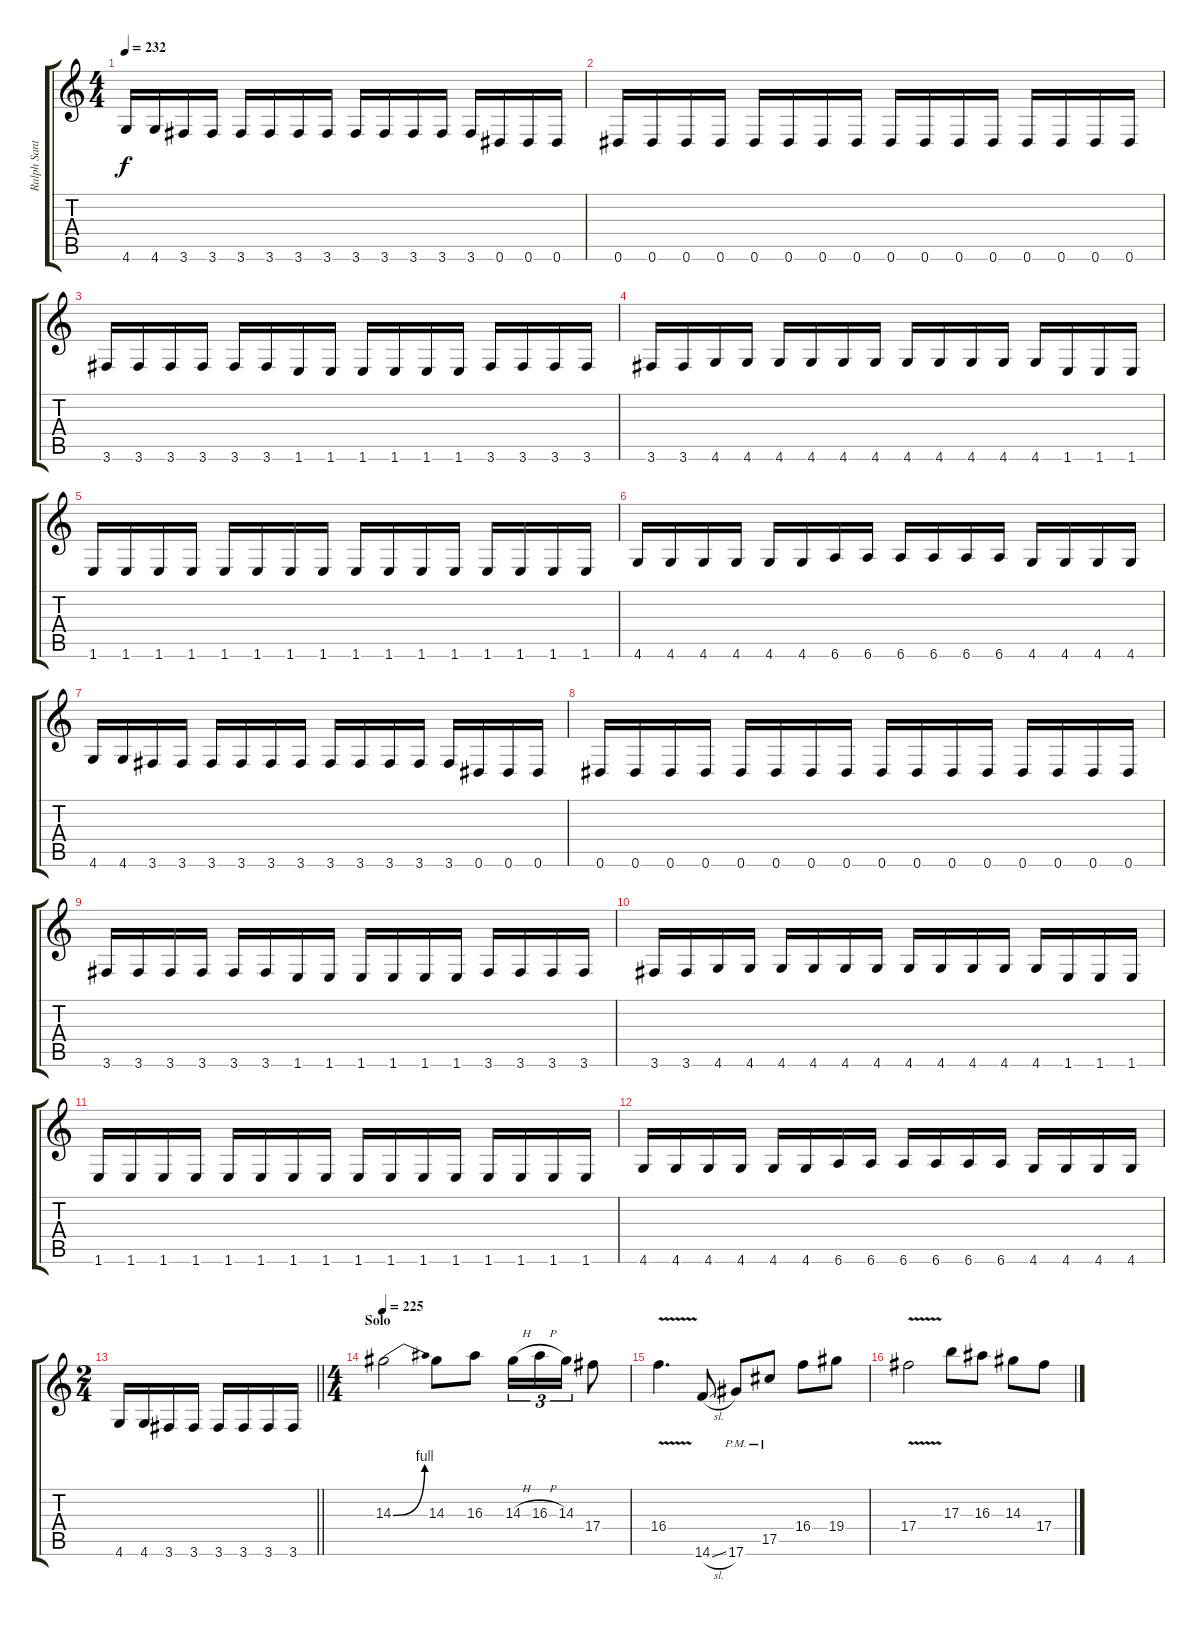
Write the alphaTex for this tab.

\track ("Ralph Santolla" "Ralph Sant") {instrument distortionguitar}
\staff {score tabs}
\tuning (Eb4 Bb3 Gb3 Db3 Ab2 Eb2) {hide}
\ts (4 4)
\tempo 232
\clef g2
\ks c
4.6.16{dy f} 4.6.16 3.6.16 3.6.16 3.6.16 3.6.16 3.6.16 3.6.16 3.6.16 3.6.16 3.6.16 3.6.16 3.6.16 0.6.16 0.6.16 0.6.16 |
0.6.16 0.6.16 0.6.16 0.6.16 0.6.16 0.6.16 0.6.16 0.6.16 0.6.16 0.6.16 0.6.16 0.6.16 0.6.16 0.6.16 0.6.16 0.6.16 |
3.6.16 3.6.16 3.6.16 3.6.16 3.6.16 3.6.16 1.6.16 1.6.16 1.6.16 1.6.16 1.6.16 1.6.16 3.6.16 3.6.16 3.6.16 3.6.16 |
3.6.16 3.6.16 4.6.16 4.6.16 4.6.16 4.6.16 4.6.16 4.6.16 4.6.16 4.6.16 4.6.16 4.6.16 4.6.16 1.6.16 1.6.16 1.6.16 |
1.6.16 1.6.16 1.6.16 1.6.16 1.6.16 1.6.16 1.6.16 1.6.16 1.6.16 1.6.16 1.6.16 1.6.16 1.6.16 1.6.16 1.6.16 1.6.16 |
4.6.16 4.6.16 4.6.16 4.6.16 4.6.16 4.6.16 6.6.16 6.6.16 6.6.16 6.6.16 6.6.16 6.6.16 4.6.16 4.6.16 4.6.16 4.6.16 |
4.6.16 4.6.16 3.6.16 3.6.16 3.6.16 3.6.16 3.6.16 3.6.16 3.6.16 3.6.16 3.6.16 3.6.16 3.6.16 0.6.16 0.6.16 0.6.16 |
0.6.16 0.6.16 0.6.16 0.6.16 0.6.16 0.6.16 0.6.16 0.6.16 0.6.16 0.6.16 0.6.16 0.6.16 0.6.16 0.6.16 0.6.16 0.6.16 |
3.6.16 3.6.16 3.6.16 3.6.16 3.6.16 3.6.16 1.6.16 1.6.16 1.6.16 1.6.16 1.6.16 1.6.16 3.6.16 3.6.16 3.6.16 3.6.16 |
3.6.16 3.6.16 4.6.16 4.6.16 4.6.16 4.6.16 4.6.16 4.6.16 4.6.16 4.6.16 4.6.16 4.6.16 4.6.16 1.6.16 1.6.16 1.6.16 |
1.6.16 1.6.16 1.6.16 1.6.16 1.6.16 1.6.16 1.6.16 1.6.16 1.6.16 1.6.16 1.6.16 1.6.16 1.6.16 1.6.16 1.6.16 1.6.16 |
4.6.16 4.6.16 4.6.16 4.6.16 4.6.16 4.6.16 6.6.16 6.6.16 6.6.16 6.6.16 6.6.16 6.6.16 4.6.16 4.6.16 4.6.16 4.6.16 |
\ts (2 4)
\barLineRight lightlight
4.6.16 4.6.16 3.6.16 3.6.16 3.6.16 3.6.16 3.6.16 3.6.16 |
\ts (4 4)
\section ("" "Solo")
\tempo 225
14.3{be (bend 0 0 60 4)}.2{balance 8} 14.3.8 16.3.8 14.3{h}.16{tu (3 2)} 16.3{h}.16{tu (3 2)} 14.3.16{tu (3 2)} 17.4.8 |
16.4{v}.4{d} 14.6{sl}.8 17.6{pm}.8 17.5{pm}.8 16.4.8 19.4.8 |
17.4{v}.2 17.3.8 16.3.8 14.3.8 17.4.8
